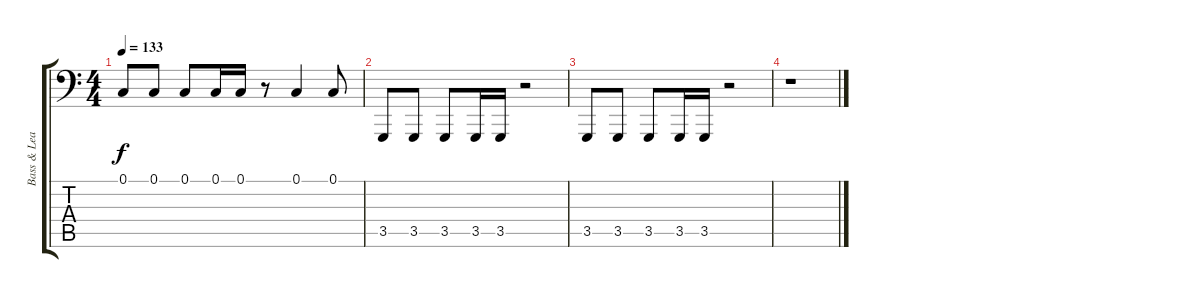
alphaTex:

\track ("Bass & Lead (Darkwave Part)" "Bass & Lea") {instrument lead8bassandlead}
\staff {score tabs}
\tuning (C3 G2 D2 A1 E1 B0) {hide}
\ts (4 4)
\tempo 133
\clef f4
\ks c
0.1.8{dy f} 0.1.8 0.1.8 0.1.16 0.1.16 r.8 0.1.4 0.1.8 |
3.5.8 3.5.8 3.5.8 3.5.16 3.5.16 r.2 |
3.5.8 3.5.8 3.5.8 3.5.16 3.5.16 r.2 |
r.1
